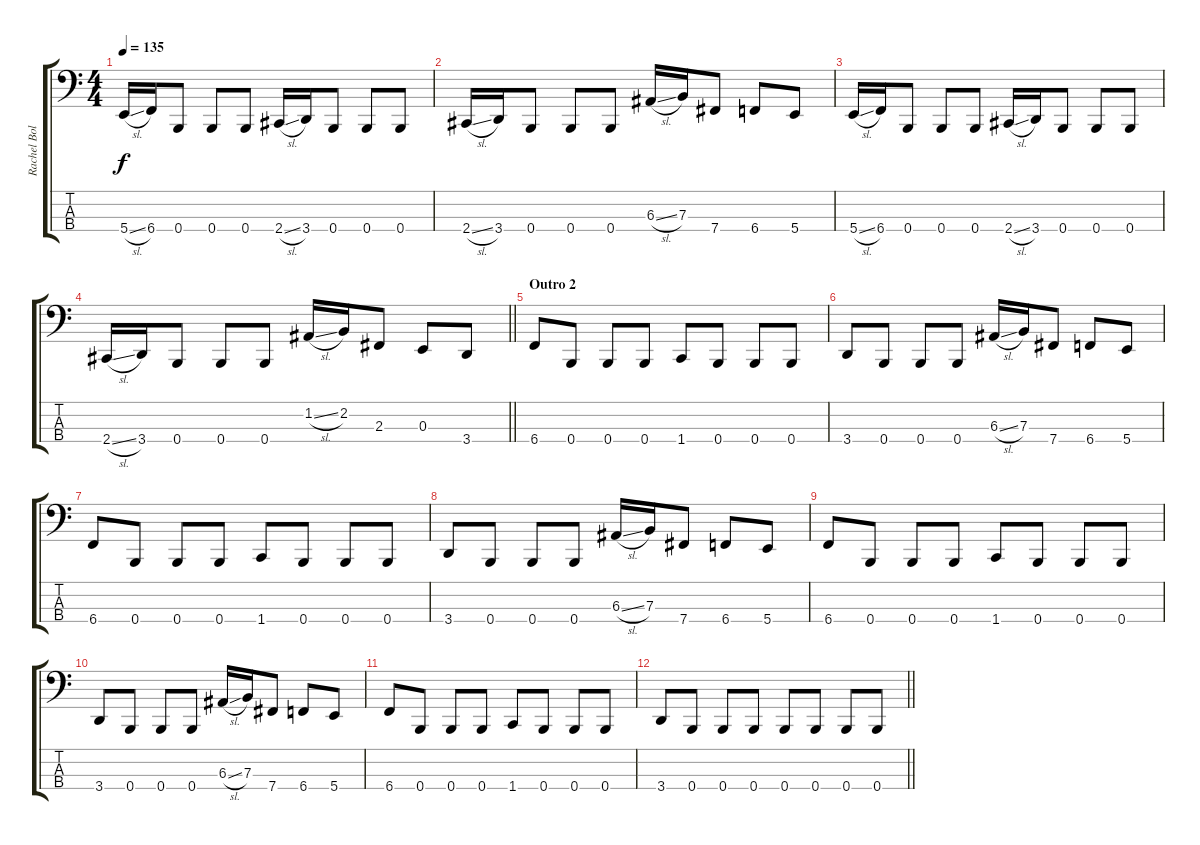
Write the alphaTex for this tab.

\track ("Rachel Bolan" "Rachel Bol") {instrument electricbasspick}
\staff {score tabs}
\tuning (D2 A1 E1 B0) {hide}
\ts (4 4)
\tempo 135
\clef f4
\ks c
5.4{sl}.16{dy f} 6.4.16 0.4.8 0.4.8 0.4.8 2.4{sl}.16 3.4.16 0.4.8 0.4.8 0.4.8 |
2.4{sl}.16 3.4.16 0.4.8 0.4.8 0.4.8 6.3{sl}.16 7.3.16 7.4.8 6.4.8 5.4.8 |
5.4{sl}.16 6.4.16 0.4.8 0.4.8 0.4.8 2.4{sl}.16 3.4.16 0.4.8 0.4.8 0.4.8 |
\barLineRight lightlight
2.4{sl}.16 3.4.16 0.4.8 0.4.8 0.4.8 1.2{sl}.16 2.2.16 2.3.8 0.3.8 3.4.8 |
\section ("" "Outro 2")
6.4.8 0.4.8 0.4.8 0.4.8 1.4.8 0.4.8 0.4.8 0.4.8 |
3.4.8 0.4.8 0.4.8 0.4.8 6.3{sl}.16 7.3.16 7.4.8 6.4.8 5.4.8 |
6.4.8 0.4.8 0.4.8 0.4.8 1.4.8 0.4.8 0.4.8 0.4.8 |
3.4.8 0.4.8 0.4.8 0.4.8 6.3{sl}.16 7.3.16 7.4.8 6.4.8 5.4.8 |
6.4.8 0.4.8 0.4.8 0.4.8 1.4.8 0.4.8 0.4.8 0.4.8 |
3.4.8 0.4.8 0.4.8 0.4.8 6.3{sl}.16 7.3.16 7.4.8 6.4.8 5.4.8 |
6.4.8 0.4.8 0.4.8 0.4.8 1.4.8 0.4.8 0.4.8 0.4.8 |
\barLineRight lightlight
3.4.8 0.4.8 0.4.8 0.4.8 0.4.8 0.4.8 0.4.8 0.4.8
